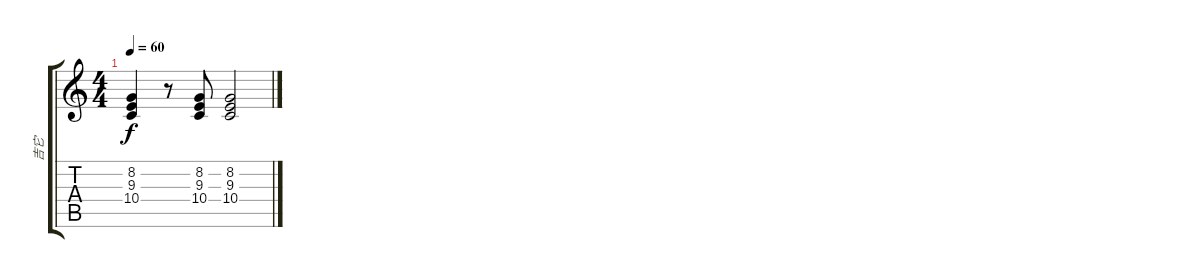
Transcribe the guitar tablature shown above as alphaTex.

\track ("吉它" "吉它") {instrument fx5brightness}
\staff {score tabs}
\tuning (E4 B3 G3 D3 A2 E2) {hide}
\ts (4 4)
\tempo 60
\clef g2
\ks c
(8.2 9.3 10.4).4{dy f} r.8 (8.2 9.3 10.4).8 (8.2 9.3 10.4).2
